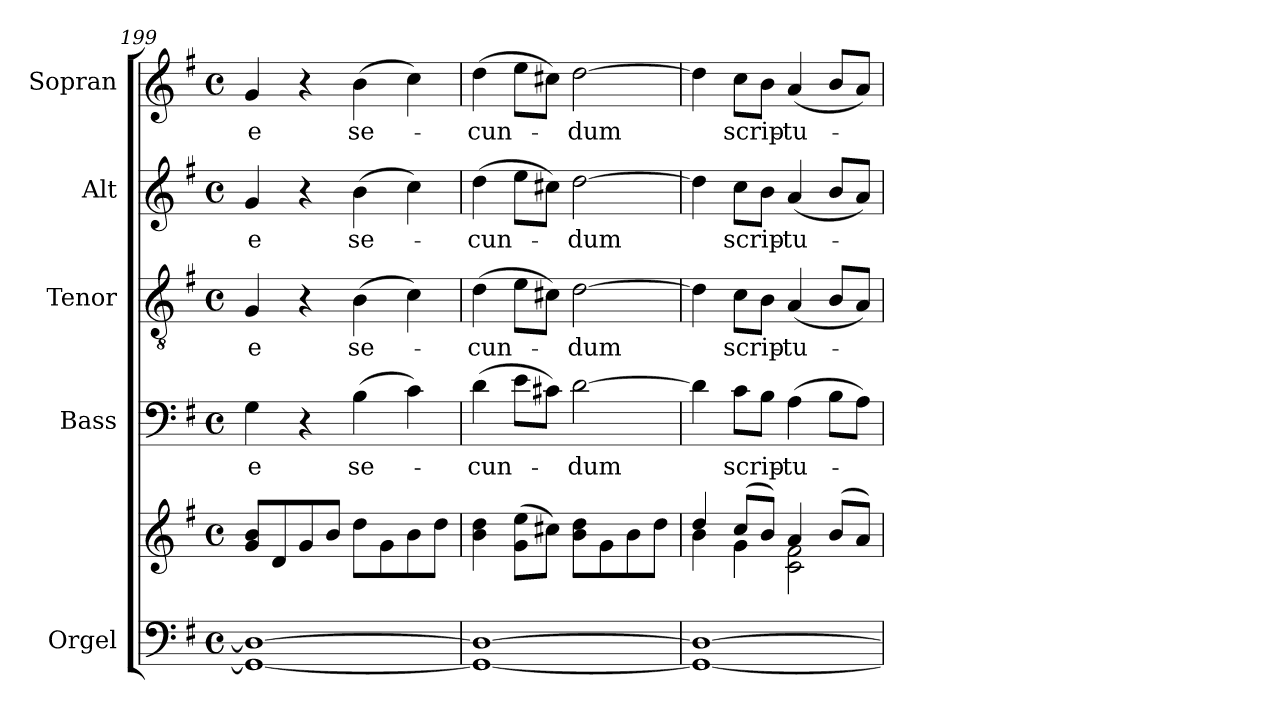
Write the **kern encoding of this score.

**kern	**kern	**kern	**text	**kern	**text	**kern	**text	**kern	**text
*part5	*part5	*part4	*part4	*part3	*part3	*part2	*part2	*part1	*part1
*staff6	*staff5	*staff4	*staff4	*staff3	*staff3	*staff2	*staff2	*staff1	*staff1
*I"Orgel	*	*I"Bass	*	*I"Tenor	*	*I"Alt	*	*I"Sopran	*
*I'Org.	*	*I'B.	*	*I'T.	*	*I'A.	*	*I'S.	*
*clefF4	*clefG2	*clefF4	*	*clefGv2	*	*clefG2	*	*clefG2	*
*k[f#]	*k[f#]	*k[f#]	*	*k[f#]	*	*k[f#]	*	*k[f#]	*
*G:	*G:	*G:	*	*G:	*	*G:	*	*G:	*
*M4/4	*M4/4	*M4/4	*	*M4/4	*	*M4/4	*	*M4/4	*
*met(c)	*met(c)	*met(c)	*	*met(c)	*	*met(c)	*	*met(c)	*
=199	=199	=199	=199	=199	=199	=199	=199	=199	=199
!	!	!	!LO:LY:b	!	!LO:LY:b	!	!LO:LY:b	!	!LO:LY:b
1GG_ 1D_	8g/ 8b/L	4G\	-e	4G/	-e	4g/	-e	4g/	-e
.	8d/	.	.	.	.	.	.	.	.
.	8g/	4r	.	4r	.	4r	.	4r	.
.	8b/J	.	.	.	.	.	.	.	.
!	!	!	!LO:LY:b	!	!LO:LY:b	!	!LO:LY:b	!	!LO:LY:b
.	8dd\L	(>4B\	se-	(>4B\	se-	(>4b\	se-	(>4b\	se-
.	8g\	.	.	.	.	.	.	.	.
.	8b\	4c\)	.	4c\)	.	4cc\)	.	4cc\)	.
.	8dd\J	.	.	.	.	.	.	.	.
=200	=200	=200	=200	=200	=200	=200	=200	=200	=200
!	!	!	!LO:LY:b	!	!LO:LY:b	!	!LO:LY:b	!	!LO:LY:b
1GG_ 1D_	4b\ 4dd\	(>4d\	-cun-	(>4d\	-cun-	(>4dd\	-cun-	(>4dd\	-cun-
.	(>8g\ 8ee\L	8e\L	.	8e\L	.	8ee\L	.	8ee\L	.
.	8cc#X\J)	8c#X\J)	.	8c#X\J)	.	8cc#X\J)	.	8cc#X\J)	.
!	!	!	!LO:LY:b	!	!LO:LY:b	!	!LO:LY:b	!	!LO:LY:b
.	8b\ 8dd\L	[2d\	-dum	[2d\	-dum	[2dd\	-dum	[2dd\	-dum
.	8g\	.	.	.	.	.	.	.	.
.	8b\	.	.	.	.	.	.	.	.
.	8dd\J	.	.	.	.	.	.	.	.
=201	=201	=201	=201	=201	=201	=201	=201	=201	=201
*	*^	*	*	*	*	*	*	*	*
1GG_ 1D_	4dd/	4b\	4d\]	.	4d\]	.	4dd\]	.	4dd\]	.
!	!	!	!	!LO:LY:b	!	!LO:LY:b	!	!LO:LY:b	!	!LO:LY:b
.	(>8cc/L	4g\	8c\L	scrip-	8c\L	scrip-	8cc\L	scrip-	8cc\L	scrip-
.	8b/J)	.	8B\J	.	8B\J	.	8b\J	.	8b\J	.
!	!	!	!	!LO:LY:b	!	!LO:LY:b	!	!LO:LY:b	!	!LO:LY:b
.	4a/	2c\ 2f#\	(>4A\	-tu-	(<4A/	-tu-	(<4a/	-tu-	(<4a/	-tu-
.	(>8b/L	.	8B\L	.	8B/L	.	8b/L	.	8b/L	.
.	8a/J)	.	8A\J)	.	8A/J)	.	8a/J)	.	8a/J)	.
*	*v	*v	*	*	*	*	*	*	*	*
=	=	=	=	=	=	=	=	=	=
*-	*-	*-	*-	*-	*-	*-	*-	*-	*-
